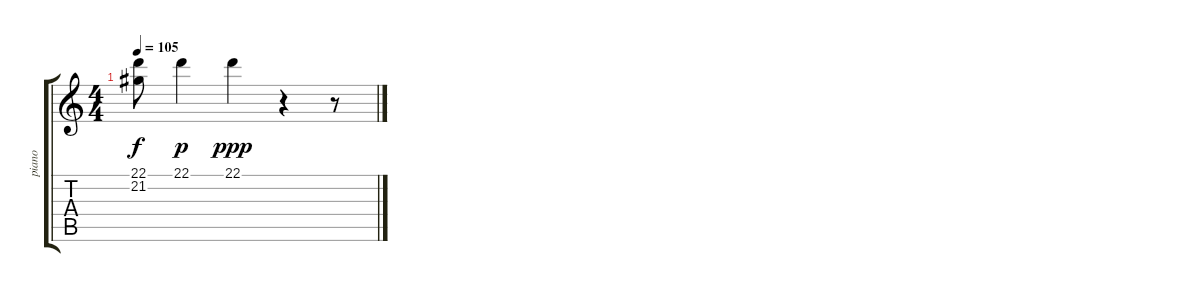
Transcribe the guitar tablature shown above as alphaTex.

\track ("piano" "piano") {instrument honkytonkpiano}
\staff {score tabs}
\tuning (E4 B3 G3 D3 A2 E2) {hide}
\ts (4 4)
\tempo 105
\clef g2
\ks c
(22.1{t} 21.2{t}).8{dy f} 22.1.4{dy p} 22.1.4{dy ppp} r.4 r.8
